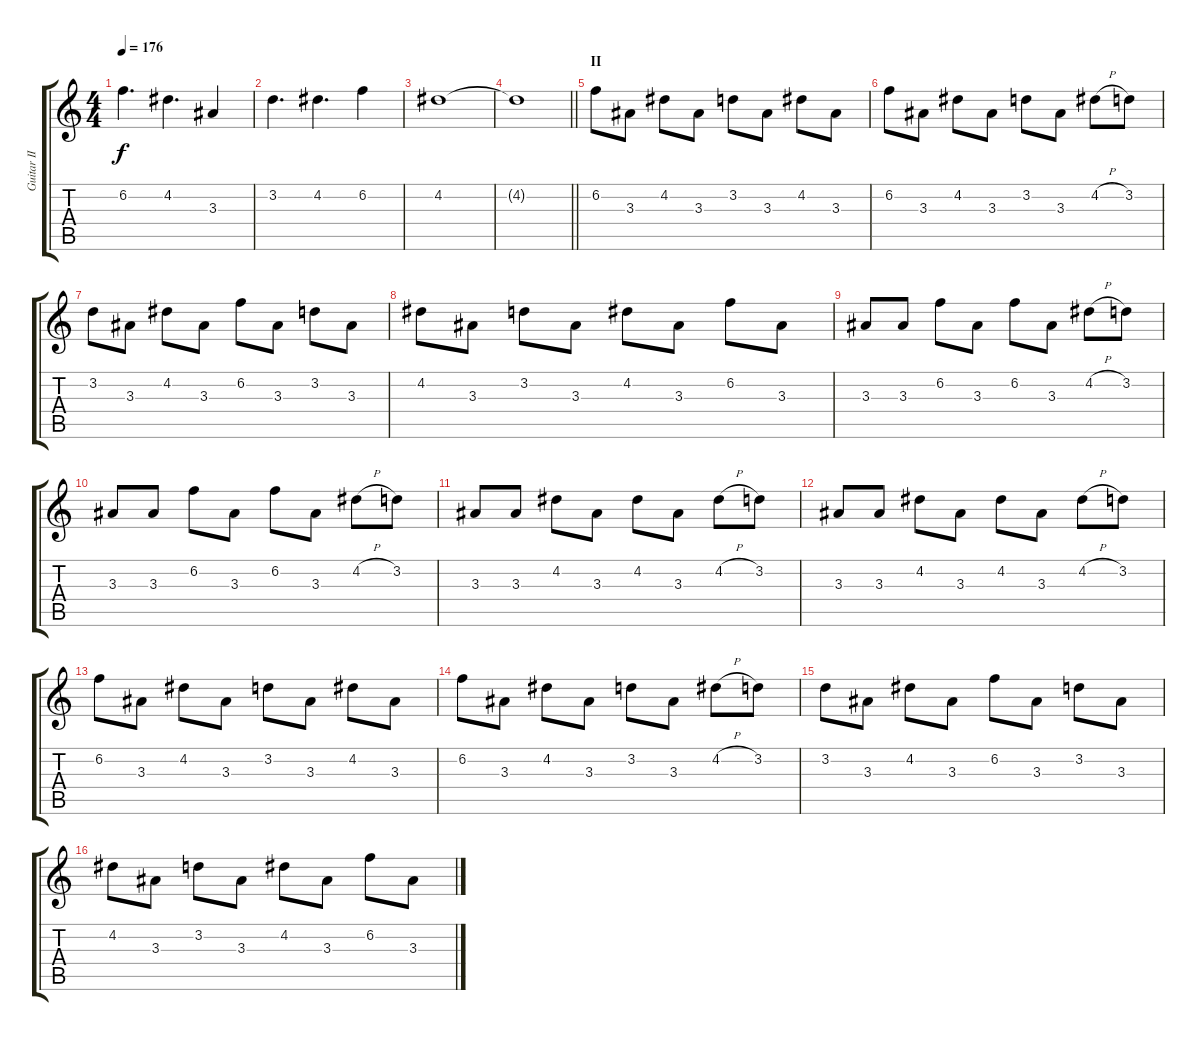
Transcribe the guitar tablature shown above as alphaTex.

\track ("Guitar II" "Guitar II") {instrument distortionguitar}
\staff {score tabs}
\tuning (E4 B3 G3 D3 A2 D2) {hide}
\ts (4 4)
\tempo 176
\clef g2
\ks c
6.2.4{d dy f} 4.2.4{d} 3.3.4 |
3.2.4{d} 4.2.4{d} 6.2.4 |
4.2.1 |
\barLineRight lightlight
4.2{t}.1 |
\section ("" "II")
6.2.8 3.3.8 4.2.8 3.3.8 3.2.8 3.3.8 4.2.8 3.3.8 |
6.2.8 3.3.8 4.2.8 3.3.8 3.2.8 3.3.8 4.2{h}.8 3.2.8 |
3.2.8 3.3.8 4.2.8 3.3.8 6.2.8 3.3.8 3.2.8 3.3.8 |
4.2.8 3.3.8 3.2.8 3.3.8 4.2.8 3.3.8 6.2.8 3.3.8 |
3.3.8 3.3.8 6.2.8 3.3.8 6.2.8 3.3.8 4.2{h}.8 3.2.8 |
3.3.8 3.3.8 6.2.8 3.3.8 6.2.8 3.3.8 4.2{h}.8 3.2.8 |
3.3.8 3.3.8 4.2.8 3.3.8 4.2.8 3.3.8 4.2{h}.8 3.2.8 |
3.3.8 3.3.8 4.2.8 3.3.8 4.2.8 3.3.8 4.2{h}.8 3.2.8 |
6.2.8 3.3.8 4.2.8 3.3.8 3.2.8 3.3.8 4.2.8 3.3.8 |
6.2.8 3.3.8 4.2.8 3.3.8 3.2.8 3.3.8 4.2{h}.8 3.2.8 |
3.2.8 3.3.8 4.2.8 3.3.8 6.2.8 3.3.8 3.2.8 3.3.8 |
4.2.8 3.3.8 3.2.8 3.3.8 4.2.8 3.3.8 6.2.8 3.3.8
